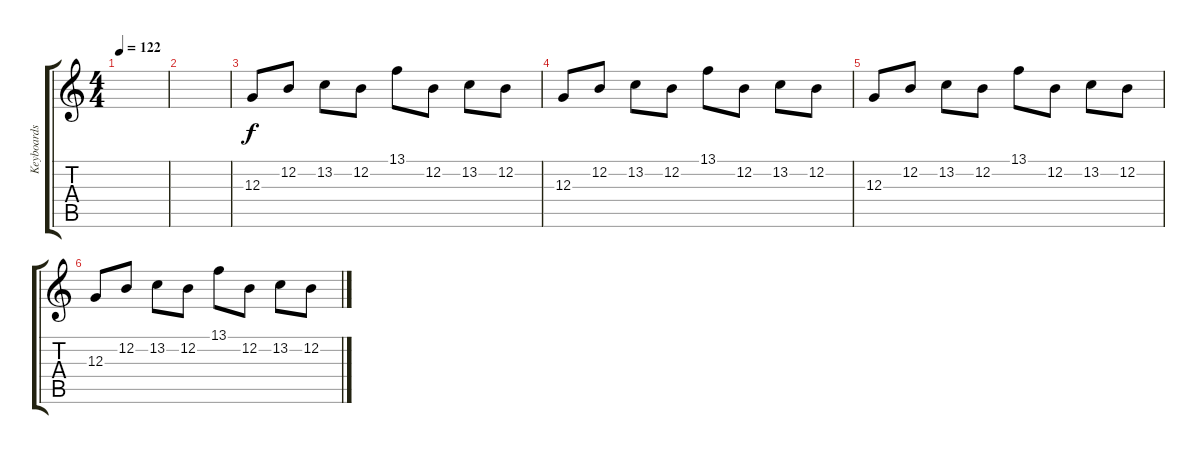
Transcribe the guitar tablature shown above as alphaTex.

\track ("Keyboards Theme" "Keyboards ") {instrument lead1square}
\staff {score tabs}
\tuning (E4 B3 G3 D3 A2 E2) {hide}
\ts (4 4)
\tempo 122
\clef g2
\ks c
|
|
12.3.8 12.2.8 13.2.8 12.2.8 13.1.8 12.2.8 13.2.8 12.2.8 |
12.3.8 12.2.8 13.2.8 12.2.8 13.1.8 12.2.8 13.2.8 12.2.8 |
12.3.8 12.2.8 13.2.8 12.2.8 13.1.8 12.2.8 13.2.8 12.2.8 |
12.3.8 12.2.8 13.2.8 12.2.8 13.1.8 12.2.8 13.2.8 12.2.8
